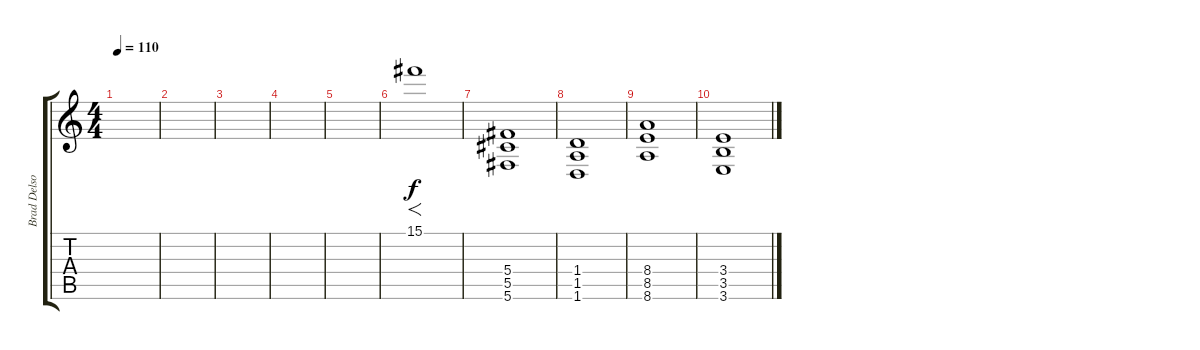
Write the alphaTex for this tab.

\track ("Brad Delson (Main Guitar)" "Brad Delso") {instrument distortionguitar}
\staff {score tabs}
\tuning (Eb4 Bb3 Gb3 Db3 Ab2 Db2) {hide}
\ts (4 4)
\tempo 110
\clef g2
\ks c
|
|
|
|
|
15.1.1{f} |
(5.4 5.5 5.6).1 |
(1.4 1.5 1.6).1 |
(8.4 8.5 8.6).1 |
(3.4 3.5 3.6).1
